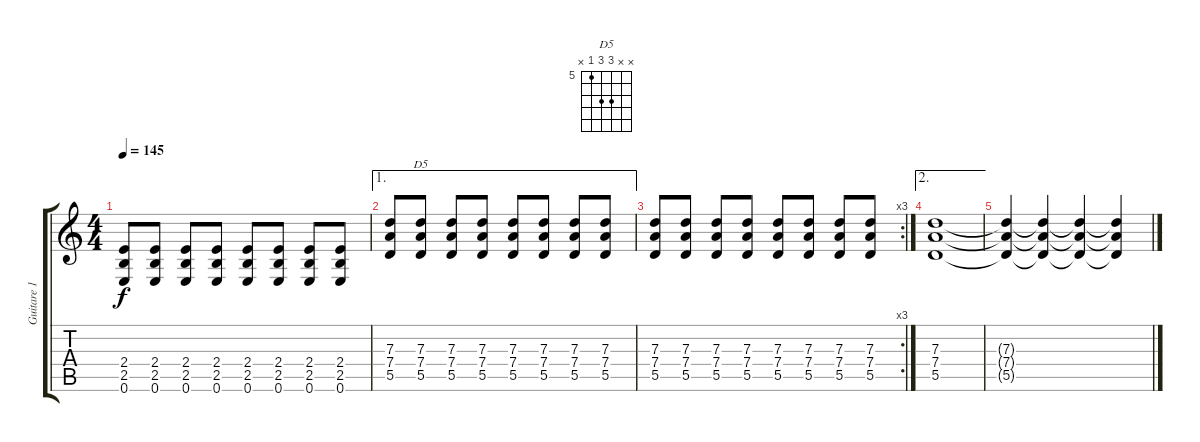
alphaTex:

\track ("Guitare 1" "Guitare 1") {instrument distortionguitar}
\staff {score tabs}
\tuning (E4 B3 G3 D3 A2 E2) {hide}
\chord ("D5" x x 7 7 5 x) {firstfret 5}
\ts (4 4)
\tempo 145
\clef g2
\ks c
(2.4 2.5 0.6).8{dy f} (2.4 2.5 0.6).8 (2.4 2.5 0.6).8 (2.4 2.5 0.6).8 (2.4 2.5 0.6).8 (2.4 2.5 0.6).8 (2.4 2.5 0.6).8 (2.4 2.5 0.6).8 |
\ae 1
(7.3 7.4 5.5).8 (7.3 7.4 5.5).8{ch "D5"} (7.3 7.4 5.5).8 (7.3 7.4 5.5).8 (7.3 7.4 5.5).8 (7.3 7.4 5.5).8 (7.3 7.4 5.5).8 (7.3 7.4 5.5).8 |
\rc 3
(7.3 7.4 5.5).8 (7.3 7.4 5.5).8 (7.3 7.4 5.5).8 (7.3 7.4 5.5).8 (7.3 7.4 5.5).8 (7.3 7.4 5.5).8 (7.3 7.4 5.5).8 (7.3 7.4 5.5).8 |
\ae 2
(7.3 7.4 5.5).1 |
(7.3{t} 7.4{t} 5.5{t}).4 (7.3{t} 7.4{t} 5.5{t}).4 (7.3{t} 7.4{t} 5.5{t}).4 (7.3{t} 7.4{t} 5.5{t}).4
